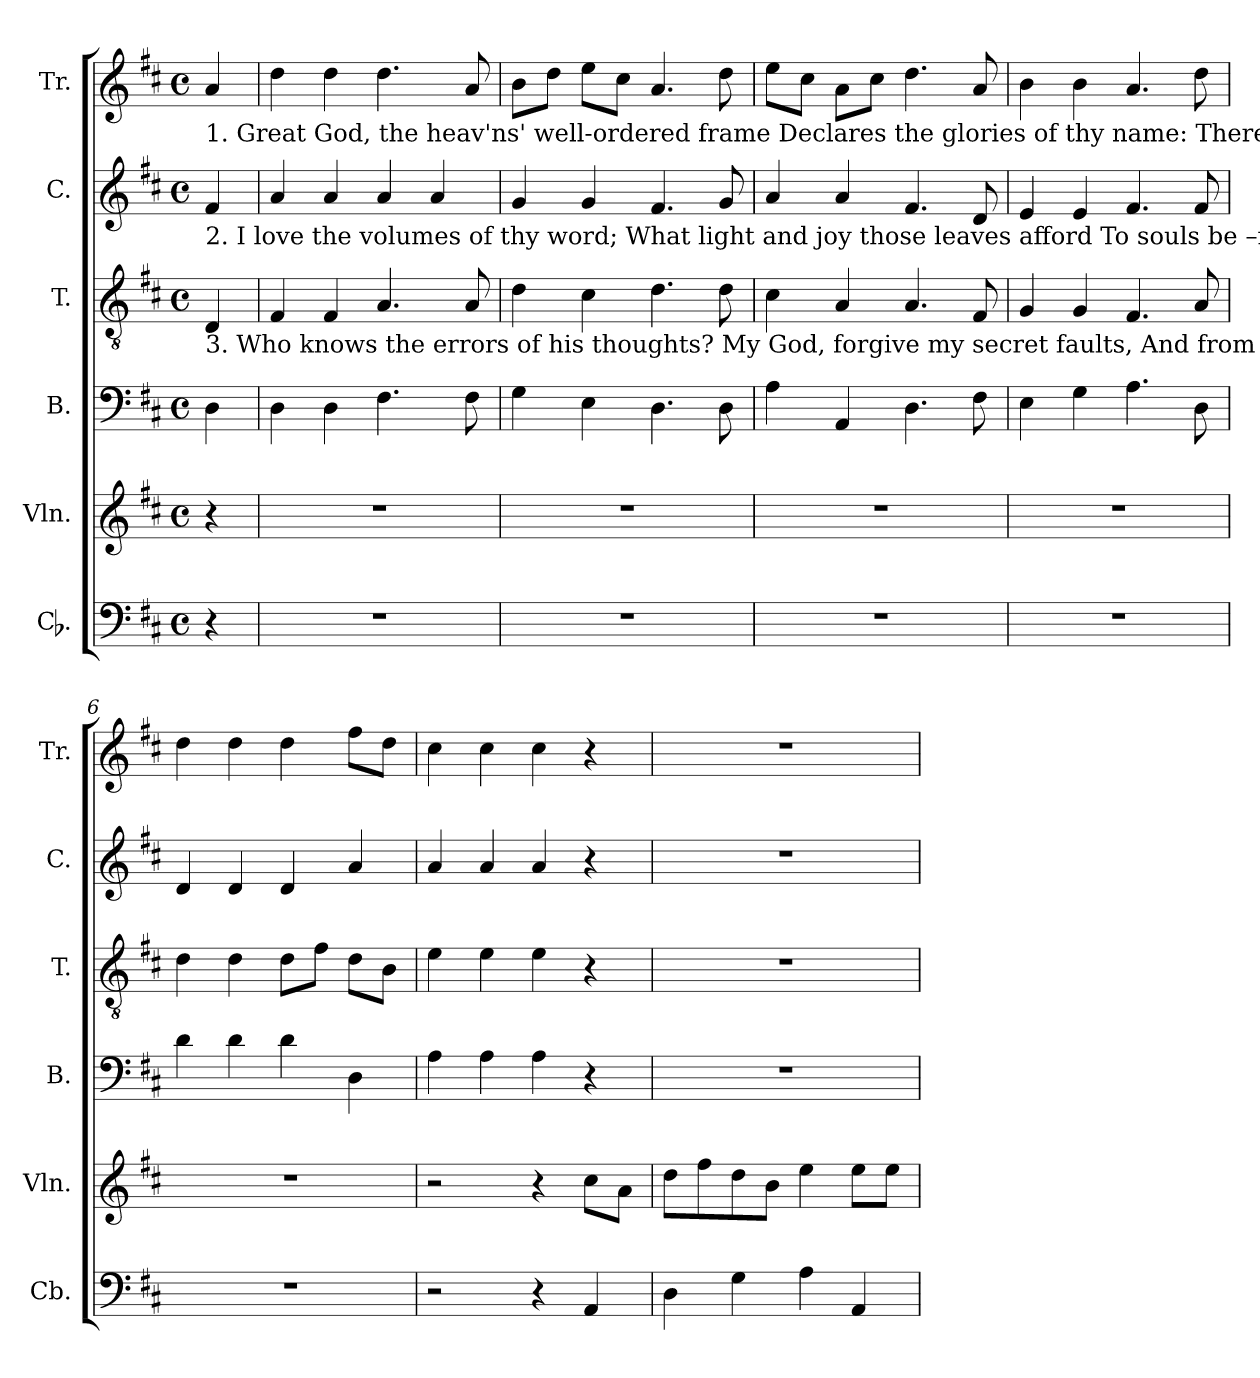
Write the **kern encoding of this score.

**kern	**kern	**kern	**kern	**kern	**kern
*part6	*part5	*part4	*part3	*part2	*part1
*staff6	*staff5	*staff4	*staff3	*staff2	*staff1
*I"Cb.	*I"Vln.	*I"B.	*I"T.	*I"C.	*I"Tr.
*I'Cb.	*I'Vln.	*I'B.	*I'T.	*I'C.	*I'Tr.
*clefF4	*clefG2	*clefF4	*clefGv2	*clefG2	*clefG2
*ITrd7c12	*	*	*	*	*
*k[f#c#]	*k[f#c#]	*k[f#c#]	*k[f#c#]	*k[f#c#]	*k[f#c#]
*M4/4	*M4/4	*M4/4	*M4/4	*M4/4	*M4/4
*met(c)	*met(c)	*met(c)	*met(c)	*met(c)	*met(c)
*MM90	*MM90	*MM90	*MM90	*MM90	*MM90
=1	=1	=1	=1	=1	=1
!	!	!	!	!	!LO:TX:b:t=1. Great God, the heav'ns' well-ordered frame  Declares    the     glories     of  thy name&colon; There thy rich works  of    wonder  shine;
!	!	!	!	!LO:TX:b:t=2. I   love  the  volumes     of      thy  word;  What  light  and   joy those leaves afford   To    souls  be –nigh –ted and distressed!	!
!	!	!	!LO:TX:b:t=3. Who knows the  errors    of  his thoughts?  My  God,     forgive       my  secret  faults, And  from  presumptuous  sins restrain&colon;	!	!
4r	4r	4D\	4D/	4f#/	4a/
=2	=2	=2	=2	=2	=2
1r	1r	4D\	4F#/	4a/	4dd\
.	.	4D\	4F#/	4a/	4dd\
.	.	4.F#\	4.A/	4a/	4.dd\
.	.	.	.	4a/	.
.	.	8F#\	8A/	.	8a/
=3	=3	=3	=3	=3	=3
1r	1r	4G\	4d\	4g/	8b\L
.	.	.	.	.	8dd\J
.	.	4E\	4c#\	4g/	8ee\L
.	.	.	.	.	8cc#\J
.	.	4.D\	4.d\	4.f#/	4.a/
.	.	8D\	8d\	8g/	8dd\
=4	=4	=4	=4	=4	=4
1r	1r	4A\	4c#\	4a/	8ee\L
.	.	.	.	.	8cc#\J
.	.	4AA/	4A/	4a/	8a\L
.	.	.	.	.	8cc#\J
.	.	4.D\	4.A/	4.f#/	4.dd\
.	.	8F#\	8F#/	8d/	8a/
=5	=5	=5	=5	=5	=5
1r	1r	4E\	4G/	4e/	4b\
.	.	4G\	4G/	4e/	4b\
.	.	4.A\	4.F#/	4.f#/	4.a/
.	.	8D\	8A/	8f#/	8dd\
=6	=6	=6	=6	=6	=6
1r	1r	4d\	4d\	4d/	4dd\
.	.	4d\	4d\	4d/	4dd\
.	.	4d\	8d\L	4d/	4dd\
.	.	.	8f#\J	.	.
.	.	4D\	8d\L	4a/	8ff#\L
.	.	.	8B\J	.	8dd\J
=7	=7	=7	=7	=7	=7
2r	2r	4A\	4e\	4a/	4cc#\
.	.	4A\	4e\	4a/	4cc#\
4r	4r	4A\	4e\	4a/	4cc#\
4AAA/	8cc#\L	4r	4r	4r	4r
.	8a\J	.	.	.	.
!!LO:LB:g=z
=8	=8	=8	=8	=8	=8
4DD\	8dd\L	1r	1r	1r	1r
.	8ff#\	.	.	.	.
4GG\	8dd\	.	.	.	.
.	8b\J	.	.	.	.
4AA\	4ee\	.	.	.	.
4AAA/	8ee\L	.	.	.	.
.	8ee\J	.	.	.	.
=	=	=	=	=	=
*-	*-	*-	*-	*-	*-
